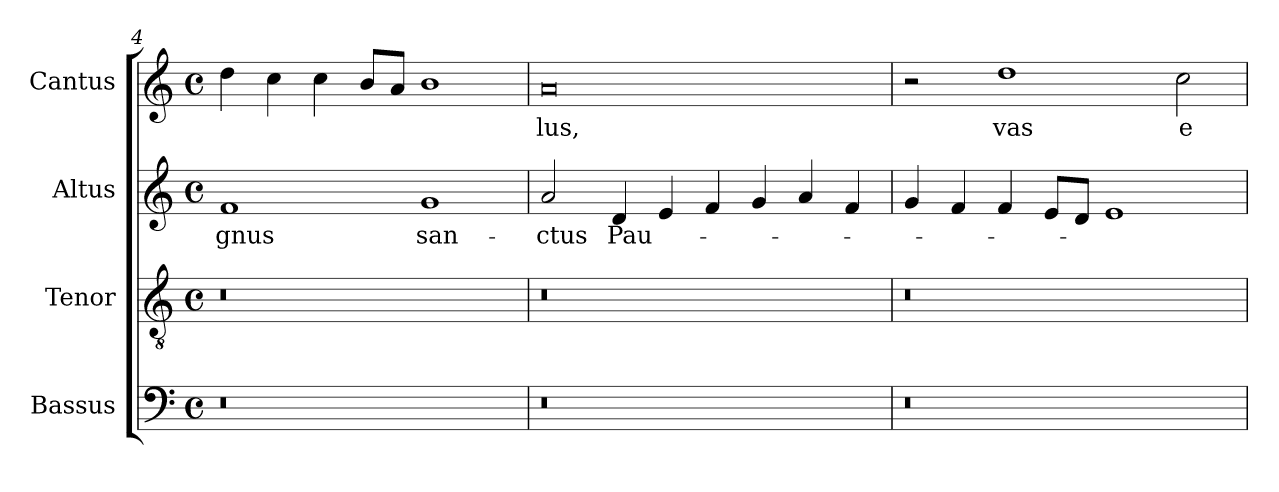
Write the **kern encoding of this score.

**kern	**kern	**kern	**text	**kern	**text
*part4	*part3	*part2	*part2	*part1	*part1
*staff4	*staff3	*staff2	*staff2	*staff1	*staff1
*I"Bassus	*I"Tenor	*I"Altus	*	*I"Cantus	*
*clefF4	*clefGv2	*clefG2	*	*clefG2	*
*M4/4	*M4/4	*M4/4	*	*M4/4	*
*met(c)	*met(c)	*met(c)	*	*met(c)	*
=4	=4	=4	=4	=4	=4
!	!	!	!LO:LY:b:cj	!	!
0r	0r	1f	-gnus	4dd\	.
.	.	.	.	4cc\	.
.	.	.	.	4cc\	.
.	.	.	.	8b/L	.
.	.	.	.	8a/J	.
!	!	!	!LO:LY:b:cj	!	!
.	.	1g	san-	1b	.
=5	=5	=5	=5	=5	=5
!	!	!	!LO:LY:b:cj	!	!LO:LY:b:cj
0r	0r	2a/	-ctus	0a	-lus,
!	!	!	!LO:LY:b	!	!
.	.	4d/	Pau-	.	.
.	.	4e/	.	.	.
.	.	4f/	.	.	.
.	.	4g/	.	.	.
.	.	4a/	.	.	.
.	.	4f/	.	.	.
=6	=6	=6	=6	=6	=6
0r	0r	4g/	.	2r	.
.	.	4f/	.	.	.
!	!	!	!	!	!LO:LY:b:cj
.	.	4f/	.	1dd	vas
.	.	8e/L	.	.	.
.	.	8d/J	.	.	.
.	.	1e	.	.	.
!	!	!	!	!	!LO:LY:b:cj
.	.	.	.	2cc\	e-
=	=	=	=	=	=
*-	*-	*-	*-	*-	*-
